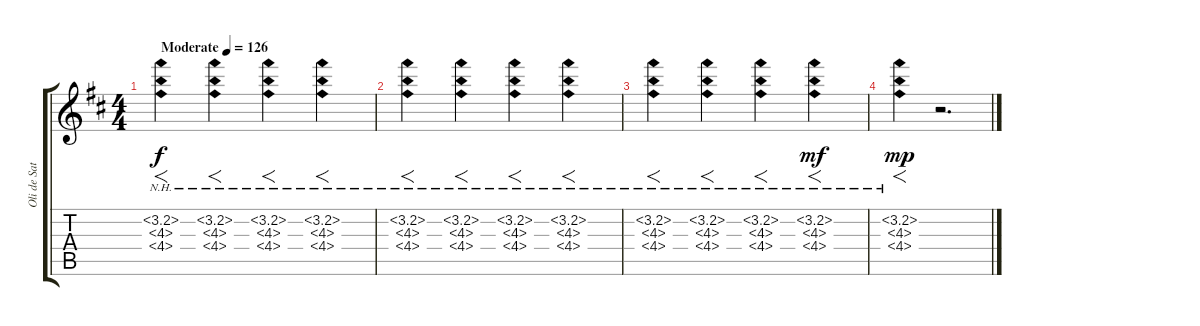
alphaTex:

\track ("Oli de Sat (synthé bruitage)" "Oli de Sat") {instrument pad7halo}
\staff {score tabs}
\tuning (E4 B3 G3 D3 A2 E2) {hide}
\ts (4 4)
\tempo (126 "Moderate")
\clef g2
\ks d
(3.2{nh} 4.3{nh} 4.4{nh}).4{f dy f instrument pad7halo} (3.2{nh} 4.3{nh} 4.4{nh}).4{f} (3.2{nh} 4.3{nh} 4.4{nh}).4{f} (3.2{nh} 4.3{nh} 4.4{nh}).4{f} |
(3.2{nh} 4.3{nh} 4.4{nh}).4{f} (3.2{nh} 4.3{nh} 4.4{nh}).4{f} (3.2{nh} 4.3{nh} 4.4{nh}).4{f} (3.2{nh} 4.3{nh} 4.4{nh}).4{f} |
(3.2{nh} 4.3{nh} 4.4{nh}).4{f} (3.2{nh} 4.3{nh} 4.4{nh}).4{f} (3.2{nh} 4.3{nh} 4.4{nh}).4{f} (3.2{nh} 4.3{nh} 4.4{nh}).4{f dy mf} |
(3.2{nh} 4.3{nh} 4.4{nh}).4{f dy mp} r.2{d}
